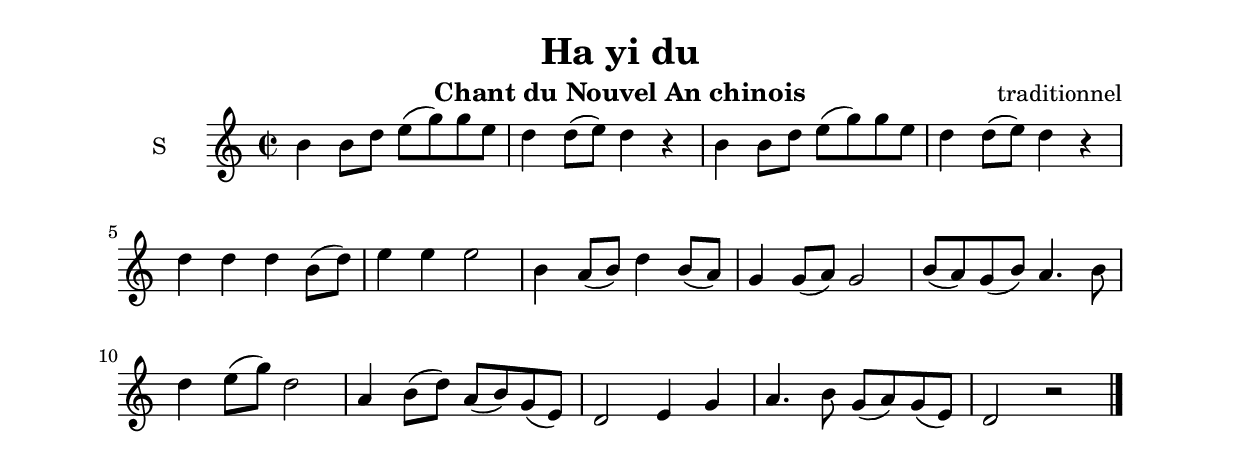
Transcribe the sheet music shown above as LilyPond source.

\version "2.18.2"
\language "italiano"

\header {
  title = "Ha yi du"
  instrument = "Chant du Nouvel An chinois"
  composer = "traditionnel"
}

\include "Music.ly"

\book{
  \paper {
    left-margin = 20\mm
    right-margin = 20\mm
    top-margin = 20\mm
    bottom-margin = 20\mm
  }

  \score {
  <<
  \new Staff \with { instrumentName = "S" midiInstrument = flute } { \clef treble \soprano }
  >>
    \layout {
      \context{
        \Staff
        \override BreathingSign.text = \markup { \musicglyph "comma" }
      }
    }
    \midi {
      \tempo 4=120
    }
  }
}
